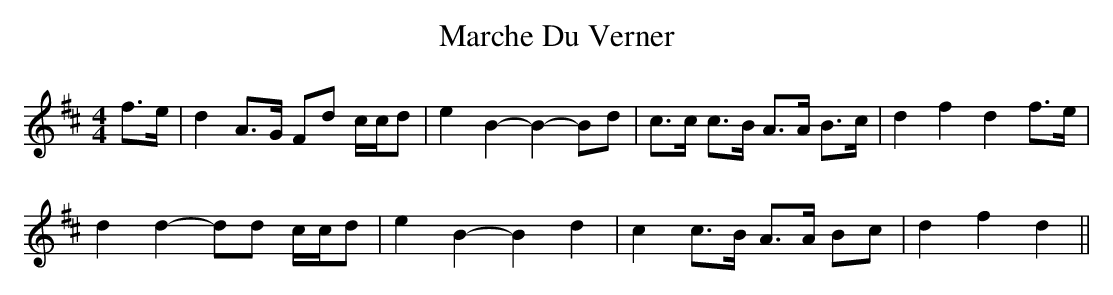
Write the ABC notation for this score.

X:1
T: Marche Du Verner
M: 12/8
L: 1/8
K: Dmaj
M:4/4
f>e|d2 A>G Fd c/c/d|e2 B2- B2- Bd|c>c c>B A>A B>c|d2 f2 d2 f>e|
d2 d2- dd c/c/d|e2 B2- B2 d2|c2 c>B A>A Bc|d2 f2 d2||
